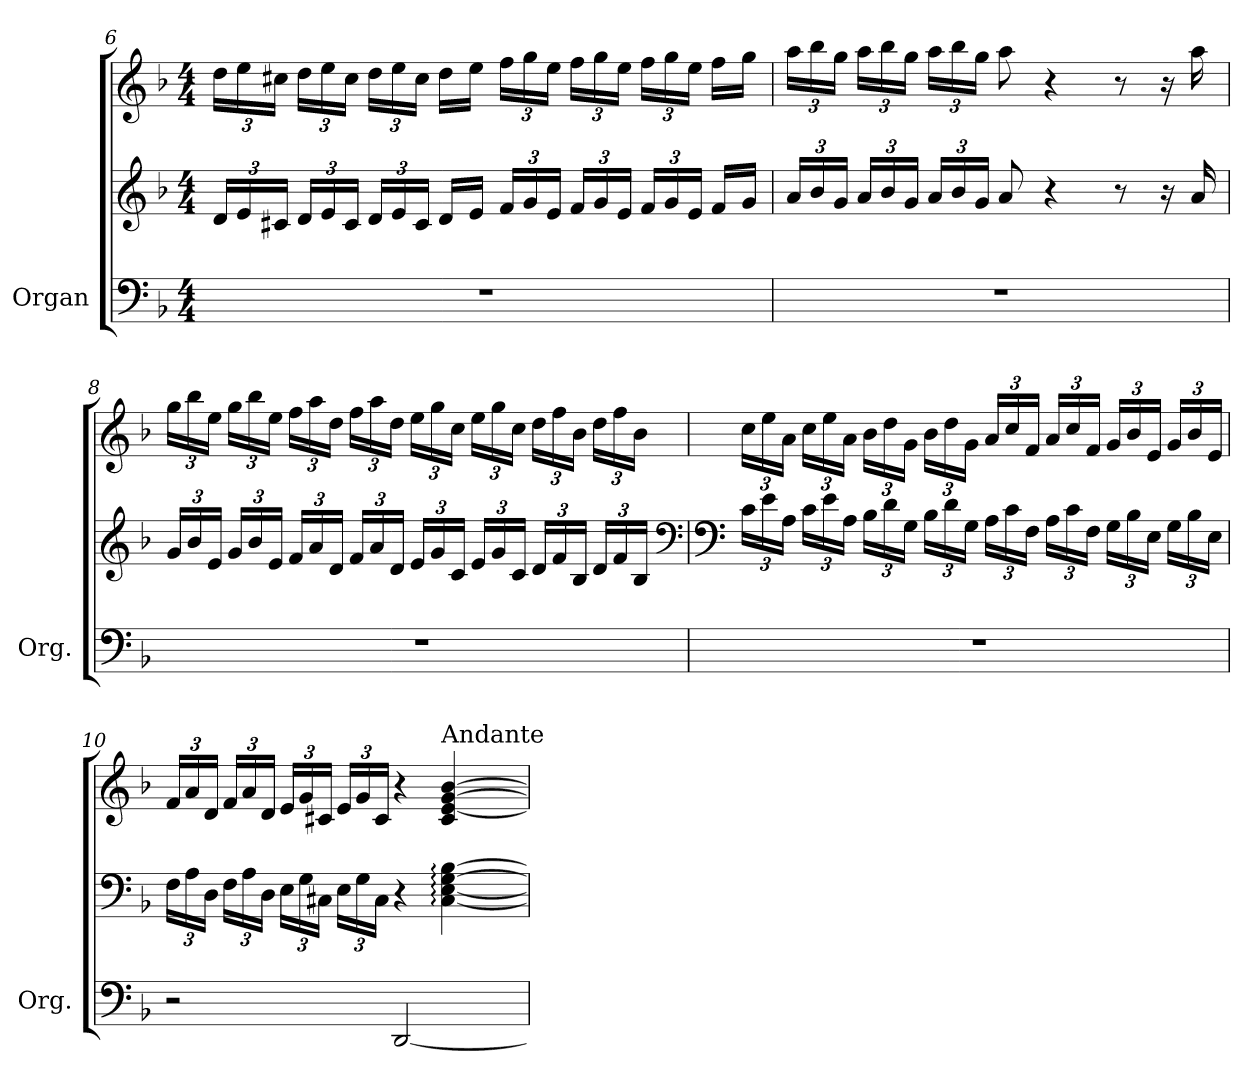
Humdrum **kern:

**kern	**kern	**kern
*part1	*part1	*part1
*staff3	*staff2	*staff1
*I"Organ	*	*
*I'Org.	*	*
!!LO:LB:g=z
*clefF4	*clefG2	*clefG2
*k[b-]	*k[b-]	*k[b-]
*F:	*F:	*F:
*M4/4	*M4/4	*M4/4
*	*Xbrackettup	*Xbrackettup
=6	=6	=6
1r	24d/LL	24dd\LL
.	24e/	24ee\
.	24c#X/JJ	24cc#X\JJ
.	24d/LL	24dd\LL
.	24e/	24ee\
.	24c#/JJ	24cc#\JJ
.	24d/LL	24dd\LL
.	24e/	24ee\
.	24c#/JJ	24cc#\JJ
.	16d/LL	16dd\LL
.	16e/JJ	16ee\JJ
.	24f/LL	24ff\LL
.	24g/	24gg\
.	24e/JJ	24ee\JJ
.	24f/LL	24ff\LL
.	24g/	24gg\
.	24e/JJ	24ee\JJ
.	24f/LL	24ff\LL
.	24g/	24gg\
.	24e/JJ	24ee\JJ
.	16f/LL	16ff\LL
.	16g/JJ	16gg\JJ
=7	=7	=7
1r	24a/LL	24aa\LL
.	24b-/	24bb-\
.	24g/JJ	24gg\JJ
.	24a/LL	24aa\LL
.	24b-/	24bb-\
.	24g/JJ	24gg\JJ
.	24a/LL	24aa\LL
.	24b-/	24bb-\
.	24g/JJ	24gg\JJ
.	8a/	8aa\
.	4r	4r
.	8r	8r
.	16r	16r
.	16a/	16aa\
!!LO:PB:g=z
=8	=8	=8
1r	24g/LL	24gg\LL
.	24b-/	24bb-\
.	24e/JJ	24ee\JJ
.	24g/LL	24gg\LL
.	24b-/	24bb-\
.	24e/JJ	24ee\JJ
.	24f/LL	24ff\LL
.	24a/	24aa\
.	24d/JJ	24dd\JJ
.	24f/LL	24ff\LL
.	24a/	24aa\
.	24d/JJ	24dd\JJ
.	24e/LL	24ee\LL
.	24g/	24gg\
.	24c/JJ	24cc\JJ
.	24e/LL	24ee\LL
.	24g/	24gg\
.	24c/JJ	24cc\JJ
.	24d/LL	24dd\LL
.	24f/	24ff\
.	24B-/JJ	24b-\JJ
.	24d/LL	24dd\LL
.	24f/	24ff\
.	24B-/JJ	24b-\JJ
*	*clefF4	*
!!LO:LB:g=z
=9	=9	=9
*	*clefF4	*
1r	24c\LL	24cc\LL
.	24e\	24ee\
.	24A\JJ	24a\JJ
.	24c\LL	24cc\LL
.	24e\	24ee\
.	24A\JJ	24a\JJ
.	24B-\LL	24b-\LL
.	24d\	24dd\
.	24G\JJ	24g\JJ
.	24B-\LL	24b-\LL
.	24d\	24dd\
.	24G\JJ	24g\JJ
.	24A\LL	24a/LL
.	24c\	24cc/
.	24F\JJ	24f/JJ
.	24A\LL	24a/LL
.	24c\	24cc/
.	24F\JJ	24f/JJ
.	24G\LL	24g/LL
.	24B-\	24b-/
.	24E\JJ	24e/JJ
.	24G\LL	24g/LL
.	24B-\	24b-/
.	24E\JJ	24e/JJ
=10	=10	=10
2r	24F\LL	24f/LL
.	24A\	24a/
.	24D\JJ	24d/JJ
.	24F\LL	24f/LL
.	24A\	24a/
.	24D\JJ	24d/JJ
.	24E\LL	24e/LL
.	24G\	24g/
.	24C#X\JJ	24c#X/JJ
.	24E\LL	24e/LL
.	24G\	24g/
.	24C#\JJ	24c#/JJ
[2DD/	4r	4r
!	!	!LO:TX:a:t=Andante
.	[4C#\: [4E\: [4G\: [4B-\:	4c#/ [4e/ [4g/ [4b-/
=	=	=
*-	*-	*-
